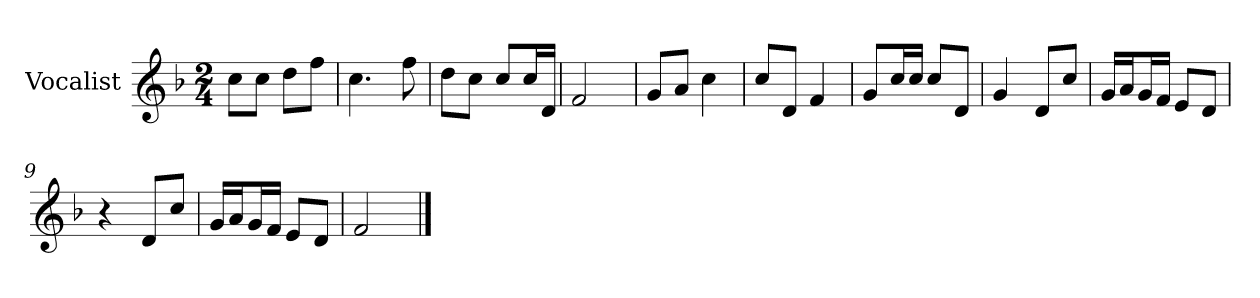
**kern
*part1
*staff1
*I"Vocalist
*k[b-]
*F:
*M2/4
=
8ccL
8ccJ
8ddL
8ffJ
=1
4.cc
8ff
=2
8ddL
8ccJ
8ccL
16ccL
16dJJ
=3
2f
=4
8gL
8aJ
4cc
=5
8ccL
8dJ
4f
=6
8gL
16ccL
16ccJJ
8ccL
8dJ
=7
4g
8dL
8ccJ
=8
16gLL
16aJ
16gL
16fJJ
8eL
8dJ
=9
4r
8dL
8ccJ
=10
16gLL
16aJ
16gL
16fJJ
8eL
8dJ
=11
2f
==
*-
